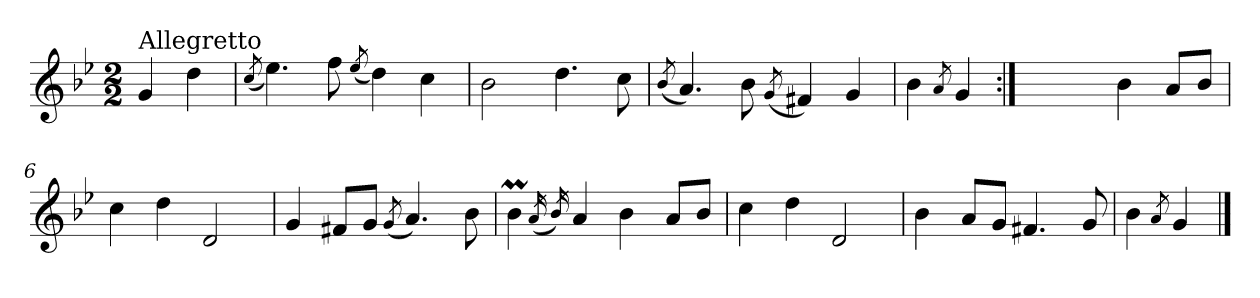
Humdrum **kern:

**kern
*part1
*staff1
*clefG2
*k[b-e-]
*g:
*M2/2
=
!LO:TX:a:t=Allegretto
4g/
4dd\
=1
(<8qcc/
4.ee-\)
8ff\
(<8qee-/
4dd\)
4cc\
=2
2b-\
4.dd\
8cc\
=3
(<8qb-/
4.a/)
8b-\
(<8qg/
4f#X/)
4g/
=4
4b-\
8qa/
4g/
=5:|!
4ryy
4ryy
4b-\
8a/L
8b-/J
=6
4cc\
4dd\
2d/
=7
4g/
8f#X/L
8g/J
(<8qg/
4.a/)
8b-\
=8
4b-M\
(<16qa/
16qb-/)
4a/
4b-\
8a/L
8b-/J
=9
4cc\
4dd\
2d/
!!LO:LB:g=z
=10
4b-\
8a/L
8g/J
4.f#X/
8g/
=11
4b-\
8qa/
4g/
==
*-
